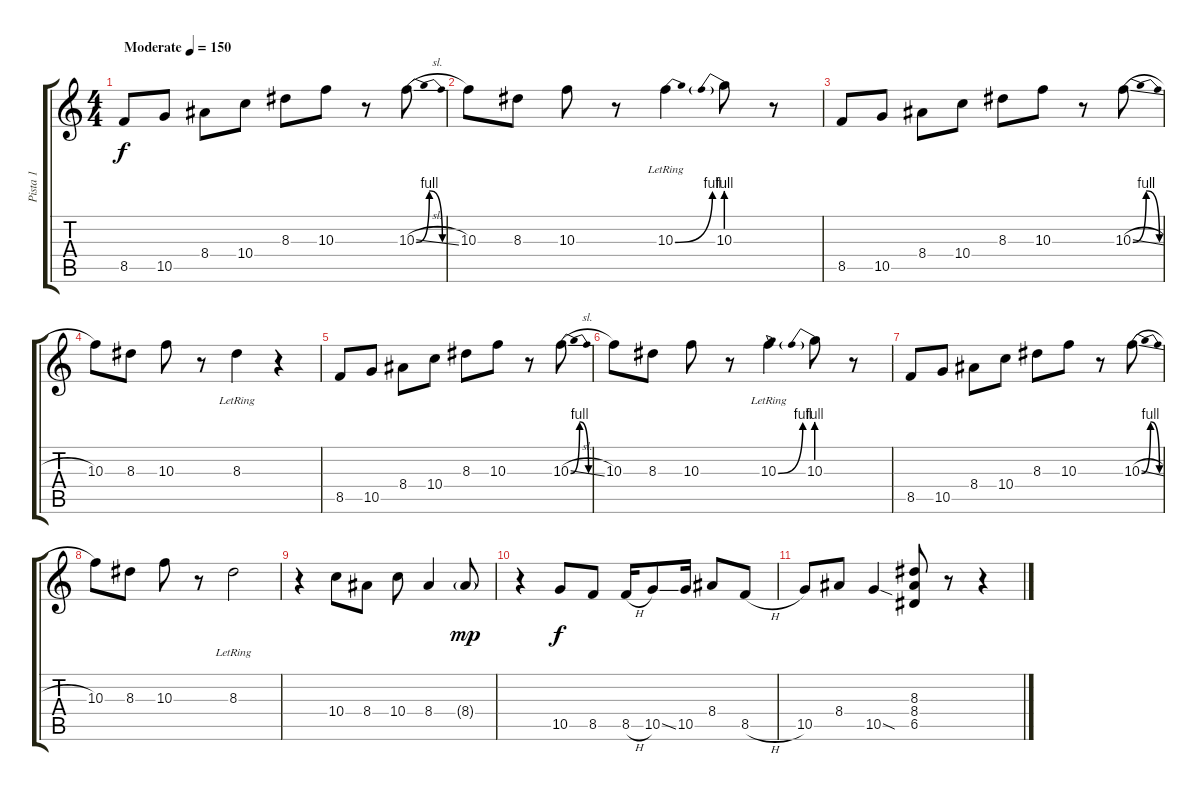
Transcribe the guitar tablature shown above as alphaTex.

\track ("Pista 1" "Pista 1") {instrument overdrivenguitar}
\staff {score tabs}
\tuning (E4 B3 G3 D3 A2 E2) {hide}
\ts (4 4)
\tempo (150 "Moderate")
\clef g2
\ks c
8.5.8{dy f instrument overdrivenguitar} 10.5.8 8.4.8 10.4.8 8.3.8 10.3.8 r.8 10.3{be (bendrelease 0 0 35 4 49 4 60 0) sl}.8 |
10.3.8 8.3.8 10.3.8 r.8 10.3{be (bend 0 0 60 4) lr}.4 10.3{be (prebend 0 4 60 4)}.8 r.8 |
8.5.8 10.5.8 8.4.8 10.4.8 8.3.8 10.3.8 r.8 10.3{be (bendrelease 0 0 35 4 49 4 60 0) sl}.8 |
10.3.8 8.3.8 10.3.8 r.8 8.3{lr}.4 r.4 |
8.5.8 10.5.8 8.4.8 10.4.8 8.3.8 10.3.8 r.8 10.3{be (bendrelease 0 0 35 4 49 4 60 0) sl}.8 |
10.3.8 8.3.8 10.3.8 r.8 10.3{be (bend 0 0 60 4) lr}.4 10.3{be (prebend 0 4 60 4)}.8 r.8 |
8.5.8 10.5.8 8.4.8 10.4.8 8.3.8 10.3.8 r.8 10.3{be (bendrelease 0 0 35 4 49 4 60 0) sl}.8 |
10.3.8 8.3.8 10.3.8 r.8 8.3{lr}.2 |
r.4 10.4.8 8.4.8 10.4.8 8.4.4 8.4{g}.8{dy mp} |
r.4 10.5.8{dy f} 8.5.8 8.5{h}.16 10.5{ss}.8 10.5.16 8.4.8 8.5{h}.8 |
10.5.8 8.4.8 10.5{sod}.4 (8.3 8.4 6.5).8 r.8 r.4
